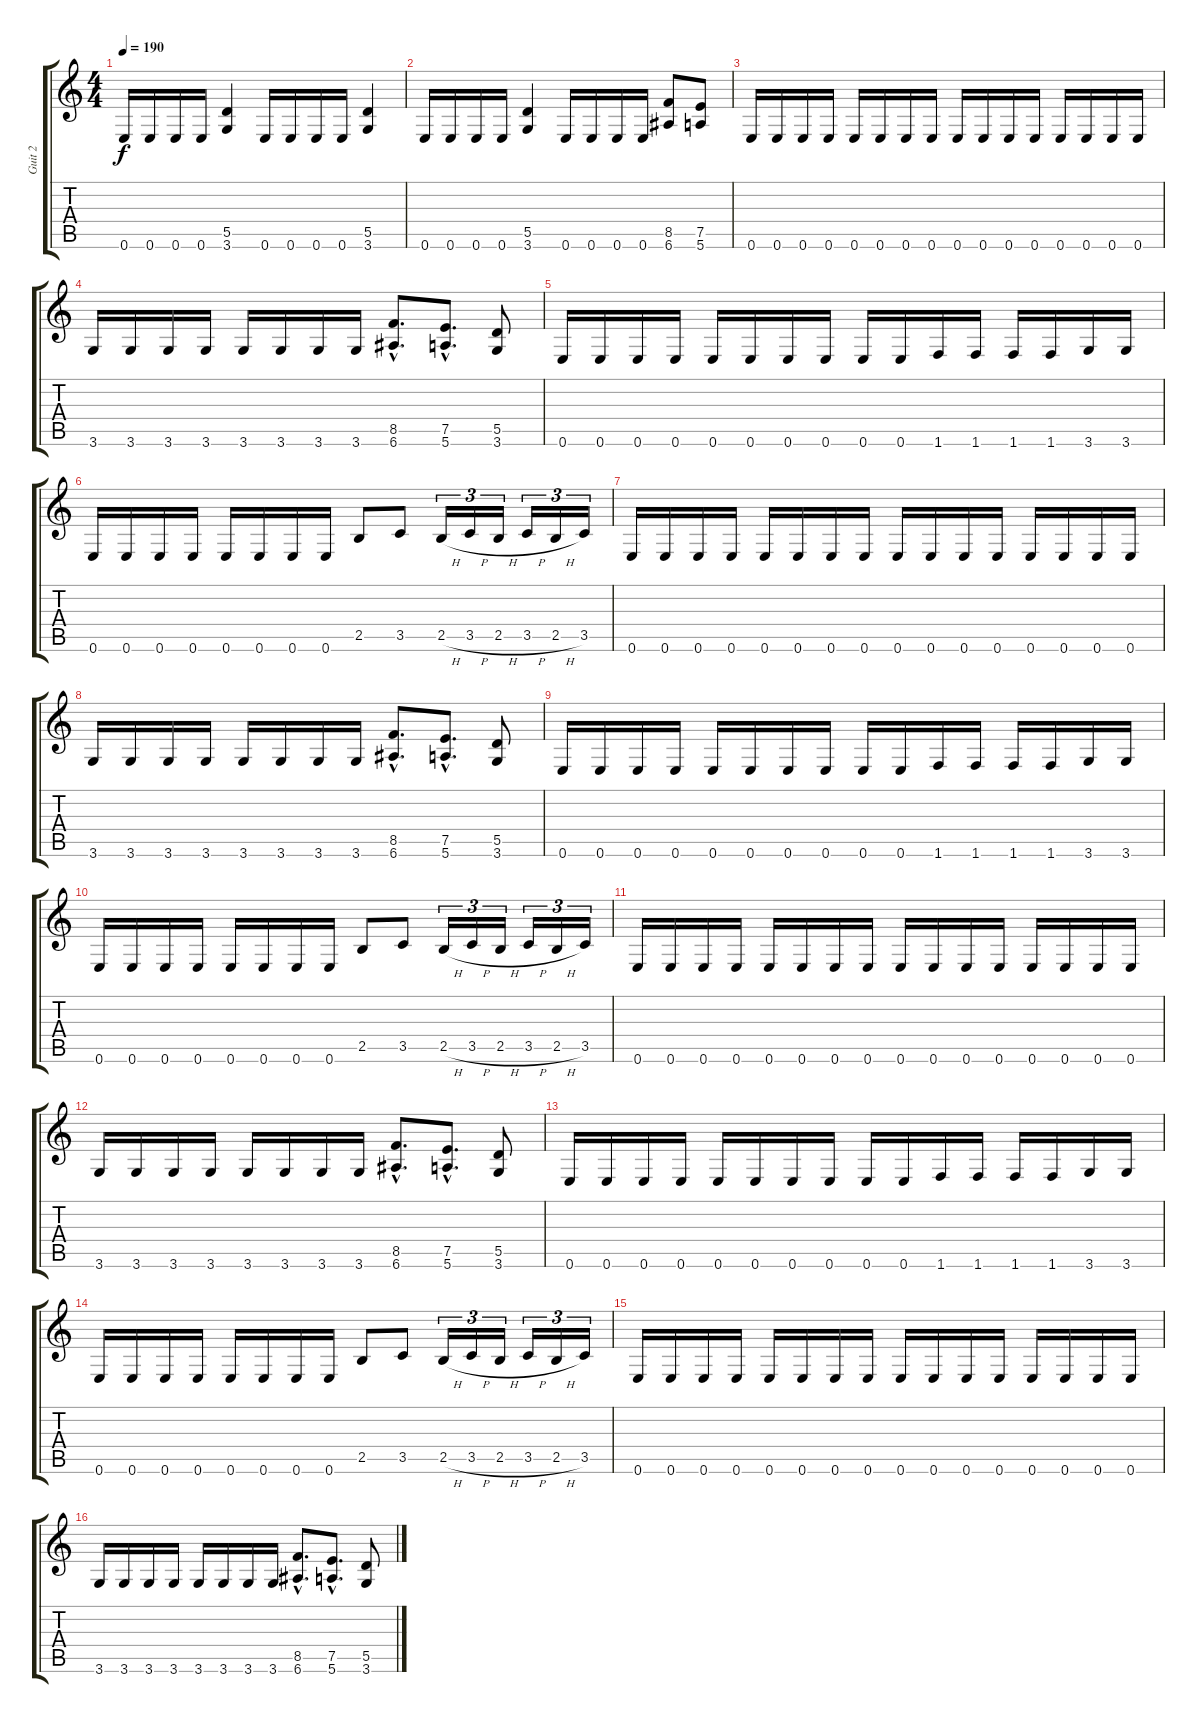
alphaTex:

\track ("Guit 2" "Guit 2") {instrument distortionguitar}
\staff {score tabs}
\tuning (E4 B3 G3 D3 A2 E2) {hide}
\ts (4 4)
\tempo 190
\clef g2
\ks c
0.6.16{dy f} 0.6.16 0.6.16 0.6.16 (5.5 3.6).4 0.6.16 0.6.16 0.6.16 0.6.16 (5.5 3.6).4 |
0.6.16 0.6.16 0.6.16 0.6.16 (5.5 3.6).4 0.6.16 0.6.16 0.6.16 0.6.16 (8.5 6.6).8 (7.5 5.6).8 |
0.6.16 0.6.16 0.6.16 0.6.16 0.6.16 0.6.16 0.6.16 0.6.16 0.6.16 0.6.16 0.6.16 0.6.16 0.6.16 0.6.16 0.6.16 0.6.16 |
3.6.16 3.6.16 3.6.16 3.6.16 3.6.16 3.6.16 3.6.16 3.6.16 (8.5{hac} 6.6{hac}).8{d} (7.5{hac} 5.6{hac}).8{d} (5.5 3.6).8 |
0.6.16 0.6.16 0.6.16 0.6.16 0.6.16 0.6.16 0.6.16 0.6.16 0.6.16 0.6.16 1.6.16 1.6.16 1.6.16 1.6.16 3.6.16 3.6.16 |
0.6.16 0.6.16 0.6.16 0.6.16 0.6.16 0.6.16 0.6.16 0.6.16 2.5.8 3.5.8 2.5{h}.16{tu (3 2)} 3.5{h}.16{tu (3 2)} 2.5{h}.16{tu (3 2)} 3.5{h}.16{tu (3 2)} 2.5{h}.16{tu (3 2)} 3.5.16{tu (3 2)} |
0.6.16 0.6.16 0.6.16 0.6.16 0.6.16 0.6.16 0.6.16 0.6.16 0.6.16 0.6.16 0.6.16 0.6.16 0.6.16 0.6.16 0.6.16 0.6.16 |
3.6.16 3.6.16 3.6.16 3.6.16 3.6.16 3.6.16 3.6.16 3.6.16 (8.5{hac} 6.6{hac}).8{d} (7.5{hac} 5.6{hac}).8{d} (5.5 3.6).8 |
0.6.16 0.6.16 0.6.16 0.6.16 0.6.16 0.6.16 0.6.16 0.6.16 0.6.16 0.6.16 1.6.16 1.6.16 1.6.16 1.6.16 3.6.16 3.6.16 |
0.6.16 0.6.16 0.6.16 0.6.16 0.6.16 0.6.16 0.6.16 0.6.16 2.5.8 3.5.8 2.5{h}.16{tu (3 2)} 3.5{h}.16{tu (3 2)} 2.5{h}.16{tu (3 2)} 3.5{h}.16{tu (3 2)} 2.5{h}.16{tu (3 2)} 3.5.16{tu (3 2)} |
0.6.16 0.6.16 0.6.16 0.6.16 0.6.16 0.6.16 0.6.16 0.6.16 0.6.16 0.6.16 0.6.16 0.6.16 0.6.16 0.6.16 0.6.16 0.6.16 |
3.6.16 3.6.16 3.6.16 3.6.16 3.6.16 3.6.16 3.6.16 3.6.16 (8.5{hac} 6.6{hac}).8{d} (7.5{hac} 5.6{hac}).8{d} (5.5 3.6).8 |
0.6.16 0.6.16 0.6.16 0.6.16 0.6.16 0.6.16 0.6.16 0.6.16 0.6.16 0.6.16 1.6.16 1.6.16 1.6.16 1.6.16 3.6.16 3.6.16 |
0.6.16 0.6.16 0.6.16 0.6.16 0.6.16 0.6.16 0.6.16 0.6.16 2.5.8 3.5.8 2.5{h}.16{tu (3 2)} 3.5{h}.16{tu (3 2)} 2.5{h}.16{tu (3 2)} 3.5{h}.16{tu (3 2)} 2.5{h}.16{tu (3 2)} 3.5.16{tu (3 2)} |
0.6.16 0.6.16 0.6.16 0.6.16 0.6.16 0.6.16 0.6.16 0.6.16 0.6.16 0.6.16 0.6.16 0.6.16 0.6.16 0.6.16 0.6.16 0.6.16 |
3.6.16 3.6.16 3.6.16 3.6.16 3.6.16 3.6.16 3.6.16 3.6.16 (8.5{hac} 6.6{hac}).8{d} (7.5{hac} 5.6{hac}).8{d} (5.5 3.6).8
